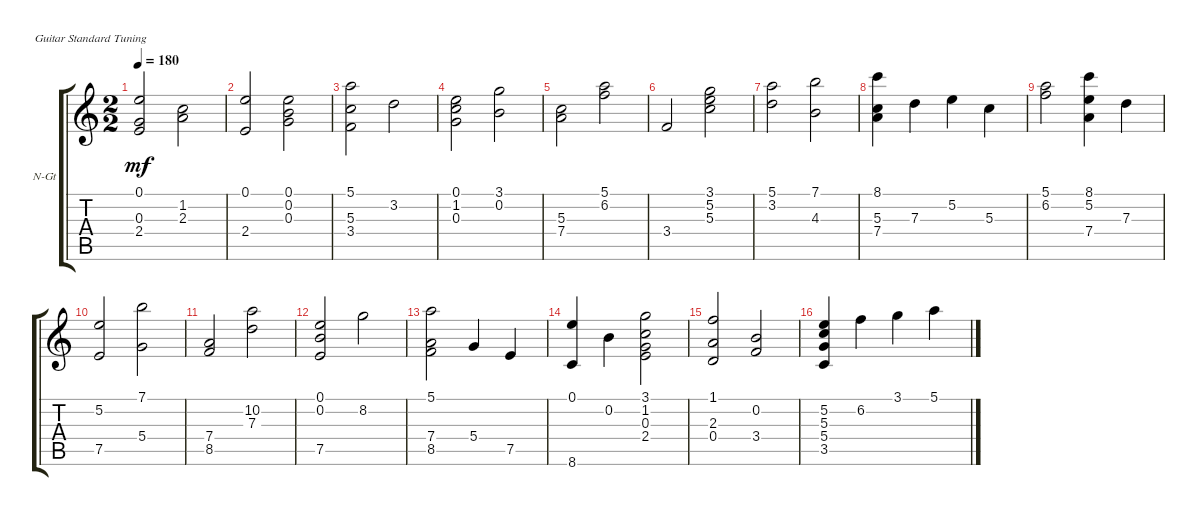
\defaultSystemsLayout 4
\bracketExtendMode groupsimilarinstruments
\firstSystemTrackNameOrientation horizontal
\otherSystemsTrackNameOrientation horizontal
\track ("Nylon Guitar" "N-Gt") {instrument acousticguitarnylon}
\staff {score tabs}
\tuning (E4 B3 G3 D3 A2 E2)
\ts (2 2)
\tempo 180
\clef g2
\ks c
(0.1 0.3 2.4).2{dy mf} (1.2 2.3).2 |
(2.4 0.1).2 (0.1 0.2 0.3).2 |
(5.1 5.3 3.4).2 3.2.2 |
(0.1 1.2 0.3).2 (3.1 0.2).2 |
(5.3 7.4).2 (5.1 6.2).2 |
3.4.2 (3.1 5.2 5.3).2 |
(5.1 3.2).2 (7.1 4.3).2 |
(8.1 5.3 7.4).4 7.3.4 5.2.4 5.3.4 |
(5.1 6.2).2 (8.1 5.2 7.4).4 7.3.4 |
(5.2 7.5).2 (5.4 7.1).2 |
(7.4 8.5).2 (10.2 7.3).2 |
(0.1 0.2 7.5).2 8.2.2 |
(5.1 7.4 8.5).2 5.4.4 7.5.4 |
(8.6 0.1).4 0.2.4 (3.1 1.2 0.3 2.4).2 |
(1.1 2.3 0.4).2 (3.4 0.2).2 |
(5.2 5.3 5.4 3.5).4 6.2.4 3.1.4 5.1.4
